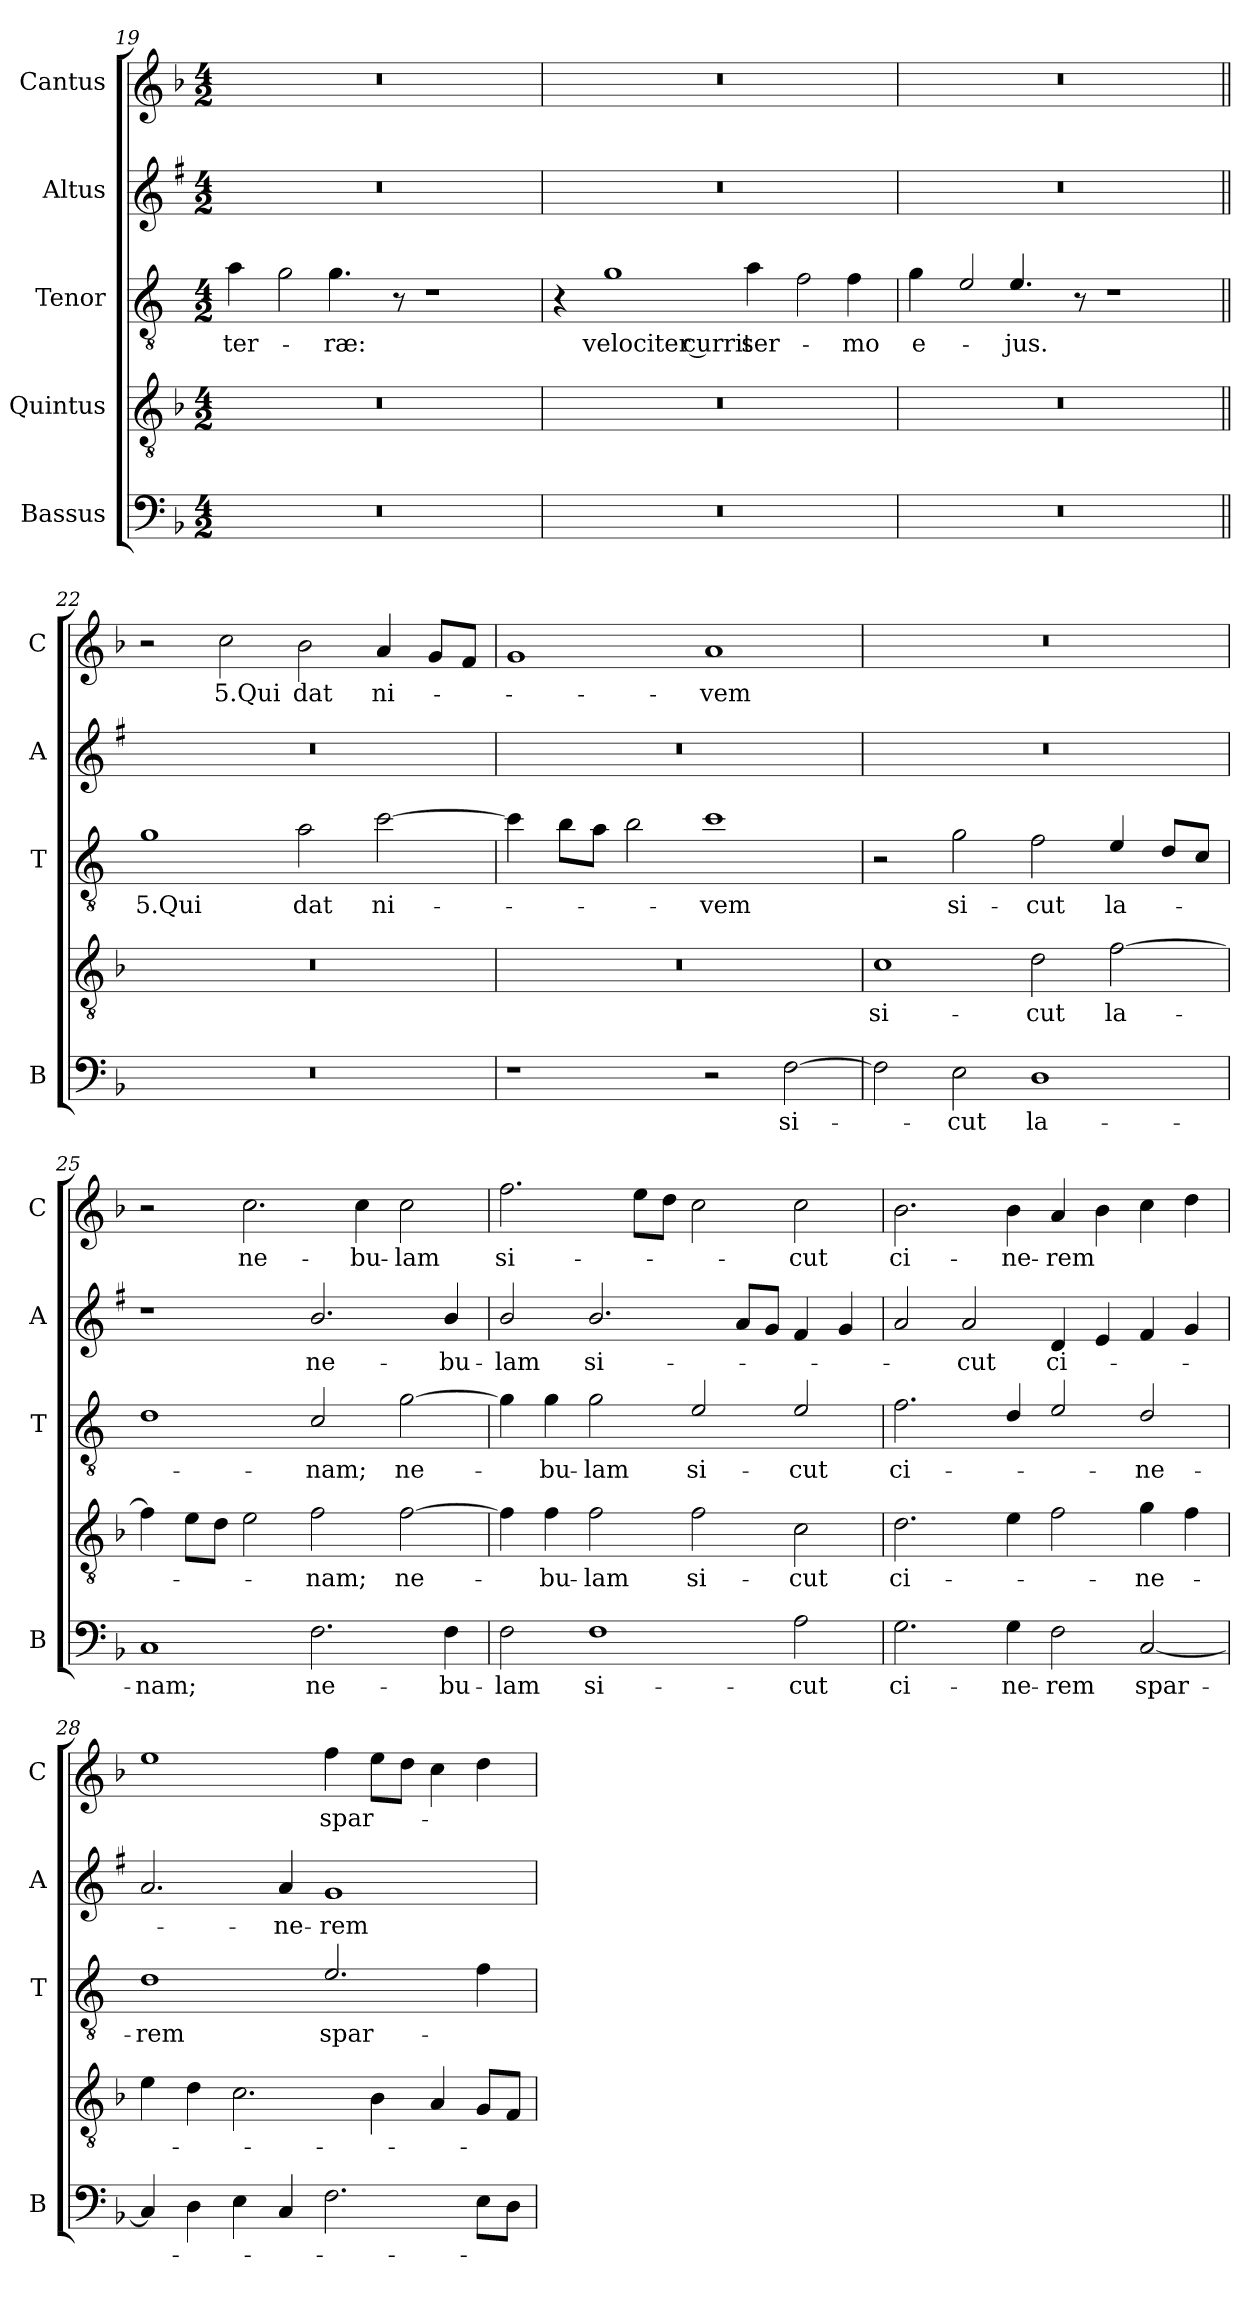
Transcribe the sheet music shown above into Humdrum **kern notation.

**kern	**text	**kern	**text	**kern	**text	**kern	**text	**kern	**text
*part5	*part5	*part4	*part4	*part3	*part3	*part2	*part2	*part1	*part1
*staff5	*staff5	*staff4	*staff4	*staff3	*staff3	*staff2	*staff2	*staff1	*staff1
*I"Bassus	*	*I"Quintus	*	*I"Tenor	*	*I"Altus	*	*I"Cantus	*
*I'B	*	*	*	*I'T	*	*I'A	*	*I'C	*
*clefF4	*	*clefGv2	*	*clefGv2	*	*clefG2	*	*clefG2	*
*	*	*	*	*ITrd4c7	*	*ITrd1c2	*	*	*
*k[b-]	*	*k[b-]	*	*k[b-]	*	*k[b-]	*	*k[b-]	*
*F:	*	*F:	*	*F:	*	*F:	*	*F:	*
*M4/2	*	*M4/2	*	*M4/2	*	*M4/2	*	*M4/2	*
=19	=19	=19	=19	=19	=19	=19	=19	=19	=19
!	!	!	!	!	!LO:LY:b	!	!	!	!
0r	.	0r	.	4d\	ter-	0r	.	0r	.
!	!	!	!	!LO:N:head=open	!	!	!	!	!
.	.	.	.	4c\	.	.	.	.	.
!	!	!	!	!	!LO:LY:b	!	!	!	!
.	.	.	.	4.c\	-ræ:	.	.	.	.
.	.	.	.	8r	.	.	.	.	.
.	.	.	.	1r	.	.	.	.	.
=20	=20	=20	=20	=20	=20	=20	=20	=20	=20
0r	.	0r	.	4r	.	0r	.	0r	.
!	!	!	!	!	!LO:LY:b	!	!	!	!
.	.	.	.	1c	velociter currit	.	.	.	.
!	!	!	!	!	!LO:LY:b	!	!	!	!
.	.	.	.	4d\	ser-	.	.	.	.
!	!	!	!	!LO:N:head=open	!	!	!	!	!
.	.	.	.	4B-\	.	.	.	.	.
!	!	!	!	!	!LO:LY:b	!	!	!	!
.	.	.	.	4B-\	-mo	.	.	.	.
=21	=21	=21	=21	=21	=21	=21	=21	=21	=21
!	!	!	!	!	!LO:LY:b	!	!	!	!
0r	.	0r	.	4c\	e-	0r	.	0r	.
!	!	!	!	!LO:N:head=open	!	!	!	!	!
.	.	.	.	4A/	.	.	.	.	.
!	!	!	!	!	!LO:LY:b	!	!	!	!
.	.	.	.	4.A/	-jus.	.	.	.	.
.	.	.	.	8r	.	.	.	.	.
.	.	.	.	1r	.	.	.	.	.
!!LO:PB:g=z
=22||	=22||	=22||	=22||	=22||	=22||	=22||	=22||	=22||	=22||
!	!	!	!	!	!LO:LY:b	!	!	!	!
0r	.	0r	.	1c	5.Qui	0r	.	2r	.
!	!	!	!	!	!	!	!	!	!LO:LY:b
.	.	.	.	.	.	.	.	2cc\	5.Qui
!	!	!	!	!	!LO:LY:b	!	!	!	!LO:LY:b
.	.	.	.	2d\	dat	.	.	2b-\	dat
!	!	!	!	!	!LO:LY:b	!	!	!	!LO:LY:b
.	.	.	.	[2f\	ni-	.	.	4a/	ni-
.	.	.	.	.	.	.	.	8g/L	.
.	.	.	.	.	.	.	.	8f/J	.
=23	=23	=23	=23	=23	=23	=23	=23	=23	=23
1r	.	0r	.	4f\]	.	0r	.	1g	.
.	.	.	.	8e\L	.	.	.	.	.
.	.	.	.	8d\J	.	.	.	.	.
.	.	.	.	2e\	.	.	.	.	.
!	!	!	!	!	!LO:LY:b	!	!	!	!LO:LY:b
2r	.	.	.	1f	-vem	.	.	1a	-vem
!	!LO:LY:b	!	!	!	!	!	!	!	!
[2F\	si-	.	.	.	.	.	.	.	.
=24	=24	=24	=24	=24	=24	=24	=24	=24	=24
!	!	!	!LO:LY:b	!	!	!	!	!	!
2F\]	.	1c	si-	2r	.	0r	.	0r	.
!	!LO:LY:b	!	!	!	!LO:LY:b	!	!	!	!
2E\	-cut	.	.	2c\	si-	.	.	.	.
!	!LO:LY:b	!	!LO:LY:b	!	!LO:LY:b	!	!	!	!
1D	la-	2d\	-cut	2B-\	-cut	.	.	.	.
!	!	!	!LO:LY:b	!	!LO:LY:b	!	!	!	!
.	.	[2f\	la-	4A/	la-	.	.	.	.
.	.	.	.	8G/L	.	.	.	.	.
.	.	.	.	8F/J	.	.	.	.	.
=25	=25	=25	=25	=25	=25	=25	=25	=25	=25
!	!LO:LY:b	!	!	!	!	!	!	!	!
1C	-nam;	4f\]	.	1G	.	1r	.	2r	.
.	.	8e\L	.	.	.	.	.	.	.
.	.	8d\J	.	.	.	.	.	.	.
!	!	!	!	!	!	!	!	!	!LO:LY:b
.	.	2e\	.	.	.	.	.	2.cc\	ne-
!	!LO:LY:b	!	!LO:LY:b	!	!LO:LY:b	!	!LO:LY:b	!	!
2.F\	ne-	2f\	-nam;	2F/	-nam;	2.a/	ne-	.	.
!	!	!	!	!	!	!	!	!	!LO:LY:b
.	.	.	.	.	.	.	.	4cc\	-bu-
!	!	!	!LO:LY:b	!	!LO:LY:b	!	!	!	!LO:LY:b
.	.	[2f\	ne-	[2c\	ne-	.	.	2cc\	-lam
!	!LO:LY:b	!	!	!	!	!	!LO:LY:b	!	!
4F\	-bu-	.	.	.	.	4a/	-bu-	.	.
!!LO:LB:g=z
=26	=26	=26	=26	=26	=26	=26	=26	=26	=26
!	!LO:LY:b	!	!	!	!	!	!LO:LY:b	!	!LO:LY:b
2F\	-lam	4f\]	.	4c\]	.	2a/	-lam	2.ff\	si-
!	!	!	!LO:LY:b	!	!LO:LY:b	!	!	!	!
.	.	4f\	-bu-	4c\	-bu-	.	.	.	.
!	!LO:LY:b	!	!LO:LY:b	!	!LO:LY:b	!	!LO:LY:b	!	!
1F	si-	2f\	-lam	2c\	-lam	2.a/	si-	.	.
.	.	.	.	.	.	.	.	8ee\L	.
.	.	.	.	.	.	.	.	8dd\J	.
!	!	!	!LO:LY:b	!	!LO:LY:b	!	!	!	!
.	.	2f\	si-	2A/	si-	.	.	2cc\	.
.	.	.	.	.	.	8g/L	.	.	.
.	.	.	.	.	.	8f/J	.	.	.
!	!LO:LY:b	!	!LO:LY:b	!	!LO:LY:b	!	!	!	!LO:LY:b
2A\	-cut	2c\	-cut	2A/	-cut	4e/	.	2cc\	-cut
.	.	.	.	.	.	4f/	.	.	.
=27	=27	=27	=27	=27	=27	=27	=27	=27	=27
!	!LO:LY:b	!	!LO:LY:b	!	!LO:LY:b	!	!	!	!LO:LY:b
2.G\	ci-	2.d\	ci-	2.B-\	ci-	2g/	.	2.b-\	ci-
!	!	!	!	!	!	!	!LO:LY:b	!	!
.	.	.	.	.	.	2g/	-cut	.	.
!	!LO:LY:b	!	!	!	!	!	!	!	!LO:LY:b
4G\	-ne-	4e\	.	4G/	.	.	.	4b-\	-ne-
!	!LO:LY:b	!	!	!	!	!	!LO:LY:b	!	!LO:LY:b
2F\	-rem	2f\	.	2A/	.	4c/	ci-	4a/	-rem
.	.	.	.	.	.	4d/	.	4b-\	.
!	!LO:LY:b	!	!LO:LY:b	!	!LO:LY:b	!	!	!	!
[2C/	spar-	4g\	-ne-	2G/	-ne-	4e/	.	4cc\	.
.	.	4f\	.	.	.	4f/	.	4dd\	.
=28	=28	=28	=28	=28	=28	=28	=28	=28	=28
!	!	!	!	!	!LO:LY:b	!	!	!	!
4C/]	.	4e\	.	1G	-rem	2.g/	.	1ee	.
4D\	.	4d\	.	.	.	.	.	.	.
4E\	.	2.c\	.	.	.	.	.	.	.
!	!	!	!	!	!	!	!LO:LY:b	!	!
4C/	.	.	.	.	.	4g/	-ne-	.	.
!	!	!	!	!	!LO:LY:b	!	!LO:LY:b	!	!LO:LY:b
2.F\	.	.	.	2.A/	spar-	1f	-rem	4ff\	spar-
.	.	4B-\	.	.	.	.	.	8ee\L	.
.	.	.	.	.	.	.	.	8dd\J	.
.	.	4A/	.	.	.	.	.	4cc\	.
8E\L	.	8G/L	.	4B-\	.	.	.	4dd\	.
8D\J	.	8F/J	.	.	.	.	.	.	.
=	=	=	=	=	=	=	=	=	=
*-	*-	*-	*-	*-	*-	*-	*-	*-	*-
